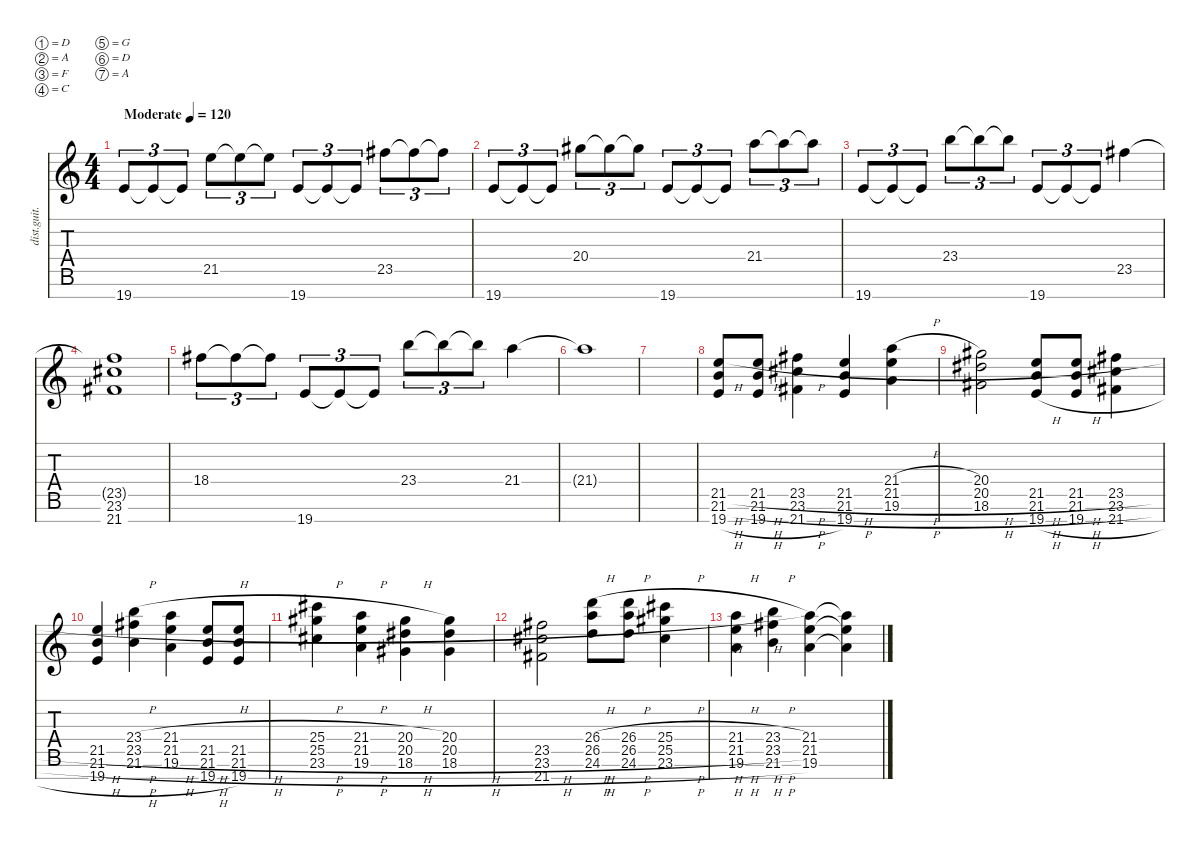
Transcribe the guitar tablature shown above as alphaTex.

\defaultSystemsLayout 4
\hideDynamics
\bracketExtendMode nobrackets
\otherSystemsTrackNameOrientation horizontal
\track ("Distortion Guitar" "dist.guit.") {mute instrument distortionguitar}
\staff {score tabs}
\tuning (D4 A3 F3 C3 G2 D2 A1)
\ts (4 4)
\beaming (8 2 2 2 2)
\tempo (120 "Moderate")
\clef g2
\ks c
19.7.8{tu (3 2) dy mf instrument distortionguitar beam Up} 19.7{t}.8{tu (3 2) beam Up} 19.7{t}.8{tu (3 2) beam Up} 21.5.8{tu (3 2) beam Down} 21.5{t}.8{tu (3 2) beam Down} 21.5{t}.8{tu (3 2) beam Down} 19.7.8{tu (3 2) beam Up} 19.7{t}.8{tu (3 2) beam Up} 19.7{t}.8{tu (3 2) beam Up} 23.5{acc #}.8{tu (3 2) beam Down} 23.5{t acc #}.8{tu (3 2) beam Down} 23.5{t acc #}.8{tu (3 2) beam Down} |
19.7.8{tu (3 2) beam Up} 19.7{t}.8{tu (3 2) beam Up} 19.7{t}.8{tu (3 2) beam Up} 20.4{acc #}.8{tu (3 2) beam Down} 20.4{t acc #}.8{tu (3 2) beam Down} 20.4{t acc #}.8{tu (3 2) beam Down} 19.7.8{tu (3 2) beam Up} 19.7{t}.8{tu (3 2) beam Up} 19.7{t}.8{tu (3 2) beam Up} 21.4.8{tu (3 2) beam Down} 21.4{t}.8{tu (3 2) beam Down} 21.4{t}.8{tu (3 2) beam Down} |
19.7.8{tu (3 2) beam Up} 19.7{t}.8{tu (3 2) beam Up} 19.7{t}.8{tu (3 2) beam Up} 23.4.8{tu (3 2) beam Down} 23.4{t}.8{tu (3 2) beam Down} 23.4{t}.8{tu (3 2) beam Down} 19.7.8{tu (3 2) beam Up} 19.7{t}.8{tu (3 2) beam Up} 19.7{t}.8{tu (3 2) beam Up} 23.5{acc #}.4{beam Down} |
(21.7{acc #} 23.6{acc #} 23.5{t acc #}).1{beam Down} |
18.4{acc #}.8{tu (3 2) beam Down} 18.4{t acc #}.8{tu (3 2) beam Down} 18.4{t acc #}.8{tu (3 2) beam Down} 19.7.8{tu (3 2) beam Up} 19.7{t}.8{tu (3 2) beam Up} 19.7{t}.8{tu (3 2) beam Up} 23.4.8{tu (3 2) beam Down} 23.4{t}.8{tu (3 2) beam Down} 23.4{t}.8{tu (3 2) beam Down} 21.4.4{beam Down} |
21.4{t}.1{beam Down} |
|
(19.7{h} 21.6{h} 21.5{h}).8{dy ff beam Up} (19.7{h} 21.6{h} 21.5{h}).8{beam Up} (21.7{h acc #} 23.6{h acc #} 23.5{h acc #}).4{beam Down} (19.7 21.6{h} 21.5{h}).4{beam Up} (19.6{h} 21.5{h} 21.4{h}).4{beam Down} |
(18.6{h acc #} 20.5{h acc #} 20.4{acc #}).2{beam Down} (19.7{h} 21.6{h} 21.5{h}).8{beam Up} (19.7{h} 21.6{h} 21.5{h}).8{beam Up} (21.7{h acc #} 23.6{h acc #} 23.5{h acc #}).4{beam Down} |
(19.7{h} 21.6{h} 21.5{h}).4{beam Up} (21.6{h} 23.5{h acc #} 23.4{h}).4{beam Down} (19.6{h} 21.5{h} 21.4{h}).4{beam Down} (19.7{h} 21.6{h} 21.5{h}).8{beam Up} (19.7 21.6{h} 21.5{h}).8{beam Up} |
(23.6{h acc #} 25.5{h acc #} 25.4{h acc #}).4{beam Down} (19.6{h} 21.5{h} 21.4{h}).4{beam Down} (18.6{h acc #} 20.5{h acc #} 20.4{h acc #}).4{beam Down} (18.6{h acc #} 20.5{h acc #} 20.4{acc #}).4{beam Down} |
(23.5{h acc #} 23.6{h acc #} 21.7{acc #}).2{beam Down} (24.6{h} 26.5{h} 26.4{h}).8{beam Down} (24.6{h} 26.5{h} 26.4{h}).8{beam Down} (23.6{h acc #} 25.5{h acc #} 25.4{h acc #}).4{beam Down} |
(19.6{h} 21.5{h} 21.4{h}).4{beam Down} (21.6{h} 23.5{h acc #} 23.4{h}).4{beam Down} (19.6 21.5 21.4).4{beam Down} (19.6{t} 21.5{t} 21.4{t}).4{dy mf beam Down}
